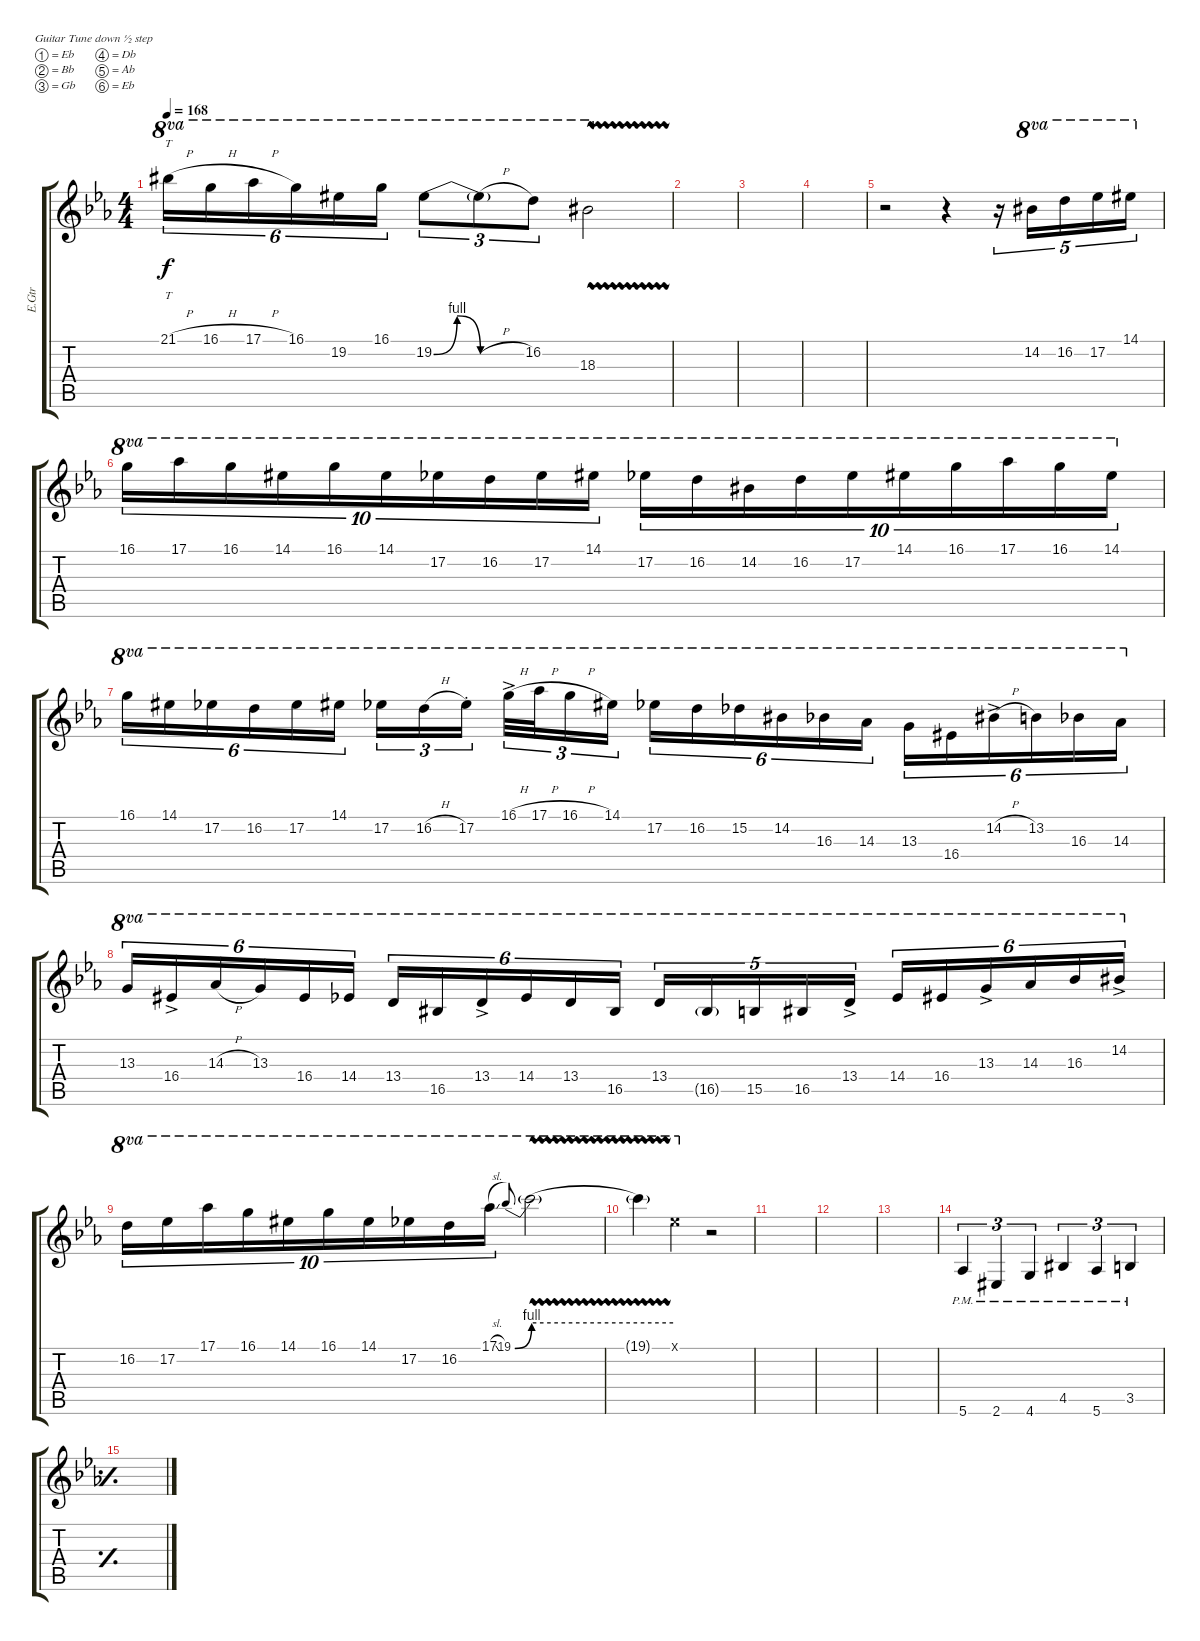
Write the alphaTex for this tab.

\defaultSystemsLayout 4
\bracketExtendMode groupsimilarinstruments
\otherSystemsTrackNameOrientation horizontal
\track ("E.Guitar I" "E.Gtr") {instrument distortionguitar}
\staff {score tabs}
\tuning (Eb4 Bb3 Gb3 Db3 Ab2 Eb2)
\ts (4 4)
\tempo 168
\clef g2
\ks eb
21.1{h acc #}.16{tt tu (6 4) ot 8va dy f beam Down} 16.1{h acc #}.16{tu (6 4) ot 8va beam Down} 17.1{h acc forcenatural}.16{tu (6 4) ot 8va beam Down} 16.1{acc #}.16{tu (6 4) ot 8va beam Down} 19.2{acc #}.16{tu (6 4) ot 8va beam Down} 16.1{acc #}.16{tu (6 4) ot 8va beam Down} 19.2{be (bendrelease 0 0 10.2 4 20.4 4 30 0) acc #}.8{tu (3 2) ot 8va beam Down} 19.2{be (hold 0 0 60 0) h t acc #}.8{tu (3 2) ot 8va beam Down} 16.2{acc #}.8{tu (3 2) ot 8va beam Down} 18.3{vw acc #}.2{ot 8va beam Down} |
|
|
|
r.2{beam Down} r.4{beam Down} r.16{tu (5 4) beam Down} 14.2{acc #}.16{tu (5 4) ot 8va beam Down} 16.2{acc #}.16{tu (5 4) ot 8va beam Down} 17.2{acc forcenatural}.16{tu (5 4) ot 8va beam Down} 14.1{acc #}.16{tu (5 4) ot 8va beam Down} |
16.1{acc #}.16{tu (10 8) ot 8va beam Down} 17.1{acc forcenatural}.16{tu (10 8) ot 8va beam Down} 16.1{acc #}.16{tu (10 8) ot 8va beam Down} 14.1{acc #}.16{tu (10 8) ot 8va beam Down} 16.1{acc #}.16{tu (10 8) ot 8va beam Down} 14.1{acc #}.16{tu (10 8) ot 8va beam Down} 17.2{acc forcenatural}.16{tu (10 8) ot 8va beam Down} 16.2{acc #}.16{tu (10 8) ot 8va beam Down} 17.2{acc forcenatural}.16{tu (10 8) ot 8va beam Down} 14.1{acc #}.16{tu (10 8) ot 8va beam Down} 17.2{acc forcenatural}.16{tu (10 8) ot 8va beam Down} 16.2{acc #}.16{tu (10 8) ot 8va beam Down} 14.2{acc #}.16{tu (10 8) ot 8va beam Down} 16.2{acc #}.16{tu (10 8) ot 8va beam Down} 17.2{acc forcenatural}.16{tu (10 8) ot 8va beam Down} 14.1{acc #}.16{tu (10 8) ot 8va beam Down} 16.1{acc #}.16{tu (10 8) ot 8va beam Down} 17.1{acc forcenatural}.16{tu (10 8) ot 8va beam Down} 16.1{acc #}.16{tu (10 8) ot 8va beam Down} 14.1{acc #}.16{tu (10 8) ot 8va beam Down} |
16.1{acc #}.16{tu (6 4) ot 8va beam Down} 14.1{acc #}.16{tu (6 4) ot 8va beam Down} 17.2{acc forcenatural}.16{tu (6 4) ot 8va beam Down} 16.2{acc #}.16{tu (6 4) ot 8va beam Down} 17.2{acc forcenatural}.16{tu (6 4) ot 8va beam Down} 14.1{acc #}.16{tu (6 4) ot 8va beam Down} 17.2{acc forcenatural}.16{tu (3 2) ot 8va beam Down} 16.2{h acc #}.16{tu (3 2) ot 8va beam Down} 17.2{st acc forcenatural}.16{tu (3 2) ot 8va beam Down} 16.1{h ac acc #}.32{tu (3 2) ot 8va beam Down} 17.1{h acc forcenatural}.32{tu (3 2) ot 8va beam Down} 16.1{h acc #}.16{tu (3 2) ot 8va beam Down} 14.1{acc #}.16{tu (3 2) ot 8va beam Down} 17.2{acc forcenatural}.16{tu (6 4) ot 8va beam Down} 16.2{acc #}.16{tu (6 4) ot 8va beam Down} 15.2{acc forcenatural}.16{tu (6 4) ot 8va beam Down} 14.2{acc #}.16{tu (6 4) ot 8va beam Down} 16.3{acc forcenatural}.16{tu (6 4) ot 8va beam Down} 14.3{acc forcenatural}.16{tu (6 4) ot 8va beam Down} 13.3{acc #}.16{tu (6 4) ot 8va beam Down} 16.4{acc #}.16{tu (6 4) ot 8va beam Down} 14.2{h ac acc #}.16{tu (6 4) ot 8va beam Down} 13.2{acc #}.16{tu (6 4) ot 8va beam Down} 16.3{acc forcenatural}.16{tu (6 4) ot 8va beam Down} 14.3{acc forcenatural}.16{tu (6 4) ot 8va beam Down} |
13.3{acc #}.16{tu (6 4) ot 8va beam Up} 16.4{ac acc #}.16{tu (6 4) ot 8va beam Up} 14.3{h acc forcenatural}.16{tu (6 4) ot 8va beam Up} 13.3{acc #}.16{tu (6 4) ot 8va beam Up} 16.4{acc #}.16{tu (6 4) ot 8va beam Up} 14.4{acc forcenatural}.16{tu (6 4) ot 8va beam Up} 13.4{acc #}.16{tu (6 4) ot 8va beam Up} 16.5{acc #}.16{tu (6 4) ot 8va beam Up} 13.4{ac acc #}.16{tu (6 4) ot 8va beam Up} 14.4{acc forcenatural}.16{tu (6 4) ot 8va beam Up} 13.4{acc #}.16{tu (6 4) ot 8va beam Up} 16.5{acc #}.16{tu (6 4) ot 8va beam Up} 13.4{acc #}.16{tu (5 4) ot 8va beam Up} 16.5{g acc #}.16{tu (5 4) ot 8va beam Up} 15.5{acc #}.16{tu (5 4) ot 8va beam Up} 16.5{acc #}.16{tu (5 4) ot 8va beam Up} 13.4{ac acc #}.16{tu (5 4) ot 8va beam Up} 14.4{acc forcenatural}.16{tu (6 4) ot 8va beam Up} 16.4{acc #}.16{tu (6 4) ot 8va beam Up} 13.3{ac acc #}.16{tu (6 4) ot 8va beam Up} 14.3{acc forcenatural}.16{tu (6 4) ot 8va beam Up} 16.3{acc forcenatural}.16{tu (6 4) ot 8va beam Up} 14.2{ac acc #}.16{tu (6 4) ot 8va beam Up} |
16.2{acc #}.16{tu (10 8) ot 8va beam Down} 17.2{acc forcenatural}.16{tu (10 8) ot 8va beam Down} 17.1{acc forcenatural}.16{tu (10 8) ot 8va beam Down} 16.1{acc #}.16{tu (10 8) ot 8va beam Down} 14.1{acc #}.16{tu (10 8) ot 8va beam Down} 16.1{acc #}.16{tu (10 8) ot 8va beam Down} 14.1{acc #}.16{tu (10 8) ot 8va beam Down} 17.2{acc forcenatural}.16{tu (10 8) ot 8va beam Down} 16.2{acc #}.16{tu (10 8) ot 8va beam Down} 17.1{sl acc forcenatural}.16{tu (10 8) ot 8va beam Down} 19.1{be (bend 0 0 15 4) acc forcenatural}.8{ot 8va gr onbeat beam Up} 19.1{be (hold 0 4 60 4) vw t}.2{ot 8va beam Down} |
19.1{t}.4{ot 8va beam Down} 12.1{x acc forcenatural}.4{ot 8va beam Down} r.2{beam Down} |
|
|
|
5.6{pm acc forcenatural}.4{tu (3 2) beam Up} 2.6{pm acc #}.4{tu (3 2) beam Up} 4.6{pm acc #}.4{tu (3 2) beam Up} 4.5{pm acc #}.4{tu (3 2) beam Up} 5.6{pm acc forcenatural}.4{tu (3 2) beam Up} 3.5{pm acc #}.4{tu (3 2) beam Up} |
\simile simple
